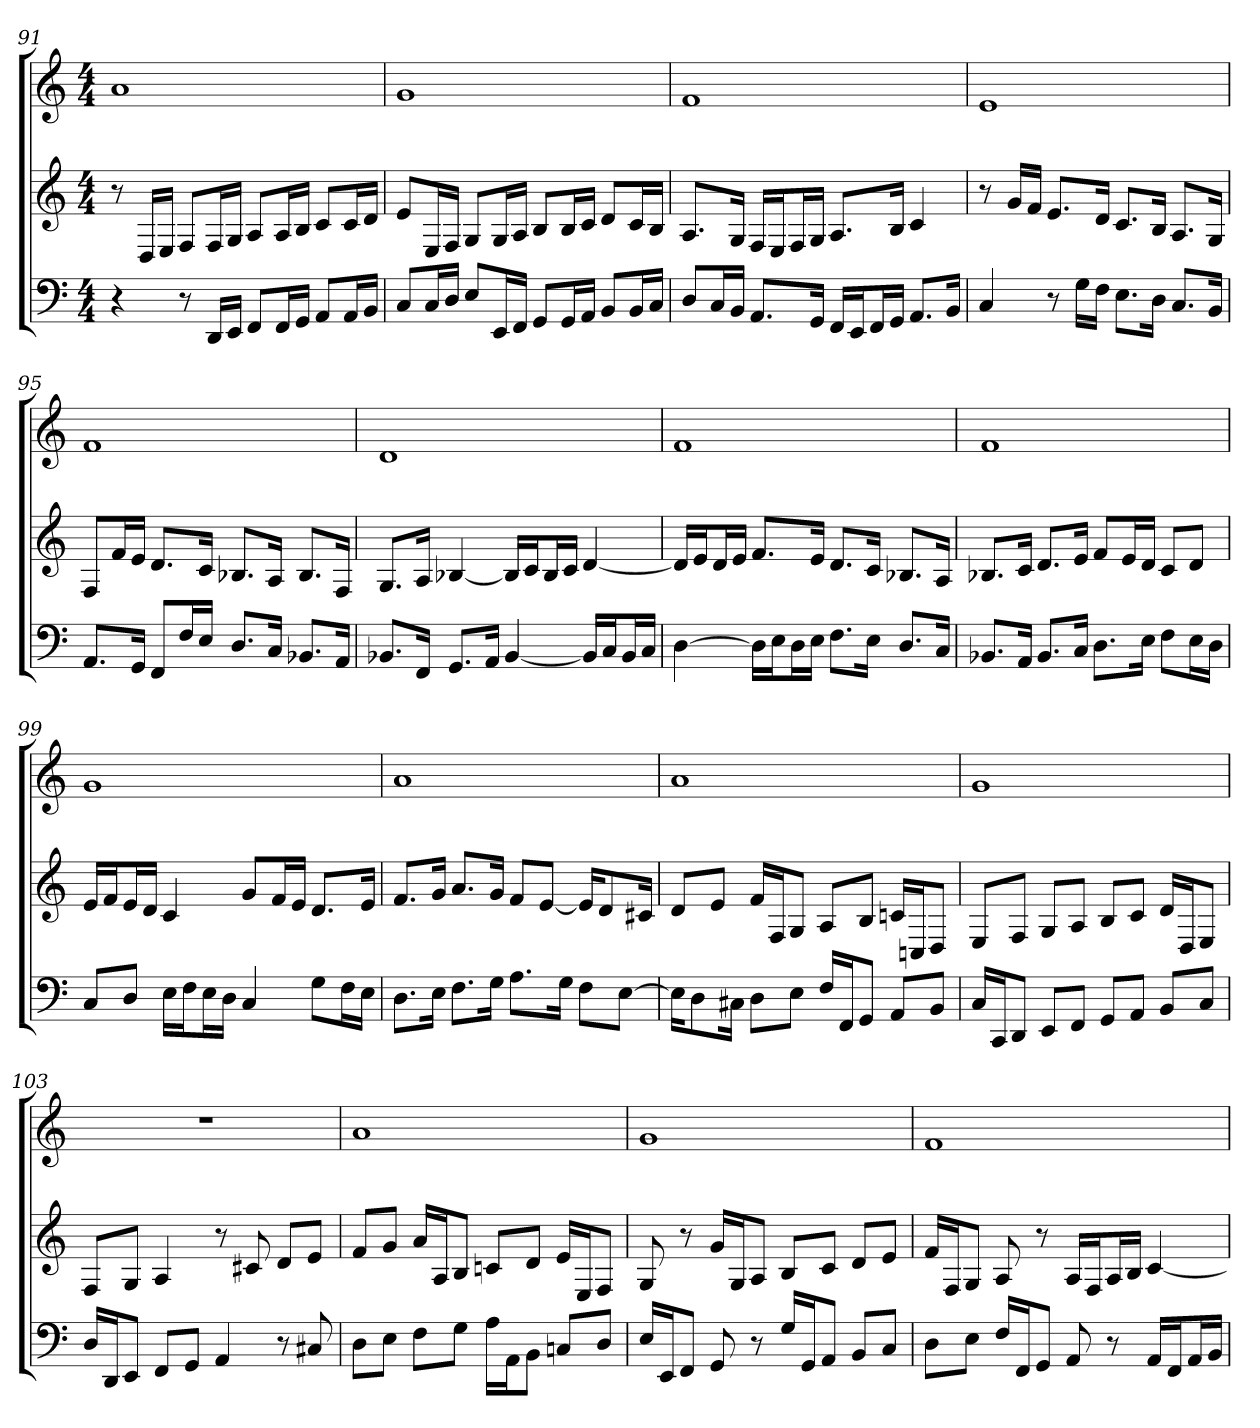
**kern	**kern	**kern
*part3	*part2	*part1
*staff3	*staff2	*staff1
*k[]	*k[]	*k[]
*M4/4	*M4/4	*M4/4
=91	=91	=91
4r	8r	1a
.	16DLL	.
.	16EJJ	.
8r	8FL	.
16DDLL	16FL	.
16EEJJ	16GJJ	.
8FFL	8AL	.
16FFL	16AL	.
16GGJJ	16BJJ	.
8AAL	8cL	.
16AAL	16cL	.
16BBJJ	16dJJ	.
=92	=92	=92
8CL	8eL	1g
16CL	16EL	.
16DJJ	16FJJ	.
8EL	8GL	.
16EEL	16GL	.
16FFJJ	16AJJ	.
8GGL	8BL	.
16GGL	16BL	.
16AAJJ	16cJJ	.
8BBL	8dL	.
16BBL	16cL	.
16CJJ	16BJJ	.
=93	=93	=93
8DL	8.AL	1f
16CL	.	.
16BBJJ	16GJk	.
8.AAL	16FLL	.
.	16EJ	.
.	16FL	.
16GGJk	16GJJ	.
16FFLL	8.AL	.
16EEJ	.	.
16FFL	.	.
16GGJJ	16BJk	.
8.AAL	4c	.
16BBJk	.	.
=94	=94	=94
4C	8r	1e
.	16gLL	.
.	16fJJ	.
8r	8.eL	.
16GLL	.	.
16FJJ	16dJk	.
8.EL	8.cL	.
16DJk	16BJk	.
8.CL	8.AL	.
16BBJk	16GJk	.
=95	=95	=95
8.AAL	8FL	1f
.	16fL	.
16GGJk	16eJJ	.
8FFL	8.dL	.
16FL	.	.
16EJJ	16cJk	.
8.DL	8.B-XL	.
16CJk	16AJk	.
8.BB-XL	8.B-L	.
16AAJk	16FJk	.
=96	=96	=96
8.BB-XL	8.GL	1d
16FFJk	16AJk	.
8.GGL	[4B-X	.
16AAJk	.	.
[4BB-	16B-LL]	.
.	16cJ	.
.	16B-L	.
.	16cJJ	.
16BB-LL]	[4d	.
16CJ	.	.
16BB-L	.	.
16CJJ	.	.
=97	=97	=97
[4D	16dLL]	1f
.	16eJ	.
.	16dL	.
.	16eJJ	.
16DLL]	8.fL	.
16EJ	.	.
16DL	.	.
16EJJ	16eJk	.
8.FL	8.dL	.
16EJk	16cJk	.
8.DL	8.B-XL	.
16CJk	16AJk	.
=98	=98	=98
8.BB-XL	8.B-XL	1f
16AAJk	16cJk	.
8.BB-L	8.dL	.
16CJk	16eJk	.
8.DL	8fL	.
.	16eL	.
16EJk	16dJJ	.
8FL	8cL	.
16EL	8dJ	.
16DJJ	.	.
=99	=99	=99
8CL	16eLL	1g
.	16fJ	.
8DJ	16eL	.
.	16dJJ	.
16ELL	4c	.
16FJ	.	.
16EL	.	.
16DJJ	.	.
4C	8gL	.
.	16fL	.
.	16eJJ	.
8GL	8.dL	.
16FL	.	.
16EJJ	16eJk	.
=100	=100	=100
8.DL	8.fL	1a
16EJk	16gJk	.
8.FL	8.aL	.
16GJk	16gJk	.
8.AL	8fL	.
.	[8eJ	.
16GJk	.	.
8FL	16eKL]	.
.	8d	.
[8EJ	.	.
.	16c#XJk	.
=101	=101	=101
16EKL]	8dL	1a
8D	.	.
.	8eJ	.
16C#XJk	.	.
8DL	16fLL	.
.	16FJ	.
8EJ	8GJ	.
16FLL	8AL	.
16FFJ	.	.
8GGJ	8BJ	.
8AAL	16cnLL	.
.	16CnJ	.
8BBJ	8DJ	.
=102	=102	=102
16CLL	8EL	1g
16CCJ	.	.
8DDJ	8FJ	.
8EEL	8GL	.
8FFJ	8AJ	.
8GGL	8BL	.
8AAJ	8cJ	.
8BBL	16dLL	.
.	16DJ	.
8CJ	8EJ	.
=103	=103	=103
16DLL	8FL	1r
16DDJ	.	.
8EEJ	8GJ	.
8FFL	4A	.
8GGJ	.	.
4AA	8r	.
.	8c#X	.
8r	8dL	.
8C#X	8eJ	.
=104	=104	=104
8DL	8fL	1a
8EJ	8gJ	.
8FL	16aLL	.
.	16AJ	.
8GJ	8BJ	.
16ALL	8cnL	.
16AAJ	.	.
8BBJ	8dJ	.
8CnL	16eLL	.
.	16EJ	.
8DJ	8FJ	.
=105	=105	=105
16ELL	8G	1g
16EEJ	.	.
8FFJ	8r	.
8GG	16gLL	.
.	16GJ	.
8r	8AJ	.
16GLL	8BL	.
16GGJ	.	.
8AAJ	8cJ	.
8BBL	8dL	.
8CJ	8eJ	.
=106	=106	=106
8DL	16fLL	1f
.	16FJ	.
8EJ	8GJ	.
16FLL	8A	.
16FFJ	.	.
8GGJ	8r	.
8AA	16ALL	.
.	16FJ	.
8r	16AL	.
.	16BJJ	.
16AALL	[4c	.
16FFJ	.	.
16AAL	.	.
16BBJJ	.	.
=	=	=
*-	*-	*-
